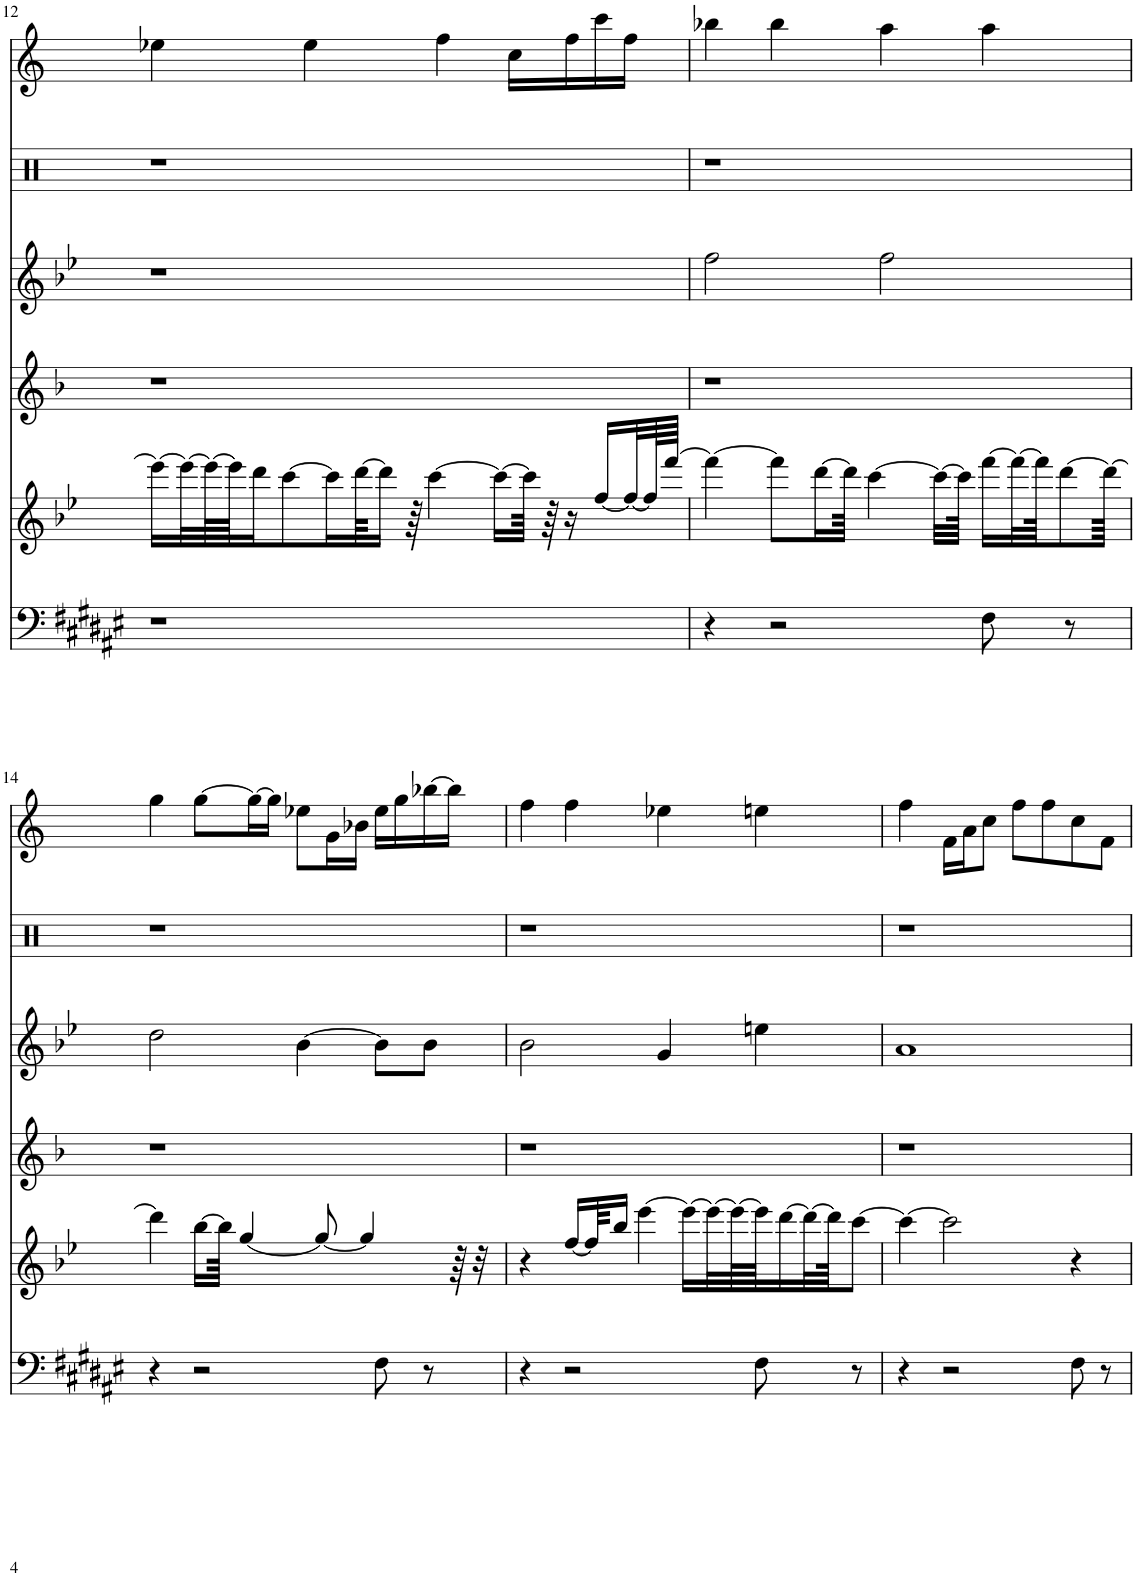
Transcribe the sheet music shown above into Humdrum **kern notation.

**kern	**kern	**kern	**kern	**kern	**kern
*part6	*part5	*part4	*part3	*part2	*part1
*staff6	*staff5	*staff4	*staff3	*staff2	*staff1
*I"Electric Piano	*I"Piano	*I"Piano	*I"Piano	*I"Piano	*I"Piano
*I'E.Pno	*I'Pno	*I'Pno	*I'Pno	*I'Pno	*I'Pno
!!LO:PB:g=z
*clefF4	*clefG2	*clefG2	*clefG2	*clefX	*clefG2
*k[f#c#g#d#a#e#]	*k[b-e-]	*k[b-]	*k[b-e-]	*k[]	*k[]
*M4/4	*M4/4	*M4/4	*M4/4	*M4/4	*M4/4
=12	=12	=12	=12	=12	=12
1r	16eee-\LL_	1r	1r	1r	4ee-X\
.	32eee-\L_	.	.	.	.
.	64eee-\L_	.	.	.	.
.	64eee-\JJ]	.	.	.	.
.	16ddd\J	.	.	.	.
.	[8ccc\	.	.	.	.
.	.	.	.	.	4ee-\
.	16ccc\L]	.	.	.	.
.	[64ddd\KK	.	.	.	.
.	16ddd\JJ]	.	.	.	.
.	64r	.	.	.	.
.	[4ccc\	.	.	.	.
.	.	.	.	.	4ff\
.	16ccc\LL_	.	.	.	.
.	.	.	.	.	16cc\LL
.	64ccc\JJkk]	.	.	.	.
.	64r	.	.	.	.
.	16r	.	.	.	16ff\
.	[16ff/LL	.	.	.	16ccc\
.	32ff/L_	.	.	.	16ff\JJ
.	64ff/L]	.	.	.	.
.	[64fff/JJJJ	.	.	.	.
=13	=13	=13	=13	=13	=13
4r	4fff\_	1r	2ff\	1r	4bb-X\
2r	8fff\L]	.	.	.	4bb-\
.	[16ddd\L	.	.	.	.
.	64ddd\JJkk]	.	.	.	.
.	[4ccc\	.	.	.	.
.	.	.	2ff\	.	4aa\
.	32ccc\LLL_	.	.	.	.
.	64ccc\JJJk]	.	.	.	.
8F#\	[16fff\LL	.	.	.	4aa\
.	32fff\L_	.	.	.	.
.	64fff\JJK]	.	.	.	.
.	[8ddd\	.	.	.	.
8r	.	.	.	.	.
.	64ddd\Jkkk_	.	.	.	.
!!LO:LB:g=z
=14	=14	=14	=14	=14	=14
4r	4ddd\]	1r	2dd\	1r	4gg\
2r	[16bb-\LL	.	.	.	[8gg\L
.	64bb-\JJkk]	.	.	.	.
.	[4gg/	.	.	.	.
.	.	.	.	.	16gg\L_
.	.	.	.	.	16gg\JJ]
.	.	.	[4b-\	.	8ee-X\L
.	8gg/_	.	.	.	.
.	.	.	.	.	16g\L
.	.	.	.	.	16b-X\JJ
.	4gg/]	.	.	.	.
8F#\	.	.	8b-\L]	.	16ee-\LL
.	.	.	.	.	16gg\
8r	.	.	8b-\J	.	[16bb-X\
.	.	.	.	.	16bb-\JJ]
.	64r	.	.	.	.
.	32r	.	.	.	.
=15	=15	=15	=15	=15	=15
4r	4r	1r	2b-\	1r	4ff\
2r	[16ff/LL	.	.	.	4ff\
.	64ff/KK]	.	.	.	.
.	16bb-/JJ	.	.	.	.
.	[4eee-\	.	.	.	.
.	.	.	4g/	.	4ee-X\
.	16eee-\LL_	.	.	.	.
.	32eee-\L_	.	.	.	.
.	64eee-\L_	.	.	.	.
8F#\	64eee-\JJ]	.	4een\	.	4een\
.	[16ddd\	.	.	.	.
.	32ddd\L_	.	.	.	.
.	64ddd\JJK]	.	.	.	.
8r	[8ccc\J	.	.	.	.
=16	=16	=16	=16	=16	=16
4r	4ccc\_	1r	1a	1r	4ff\
2r	2ccc\]	.	.	.	16f\LL
.	.	.	.	.	16a\J
.	.	.	.	.	8cc\J
.	.	.	.	.	8ff\L
.	.	.	.	.	8ff\
8F#\	4r	.	.	.	8cc\
8r	.	.	.	.	8f\J
=	=	=	=	=	=
*-	*-	*-	*-	*-	*-
